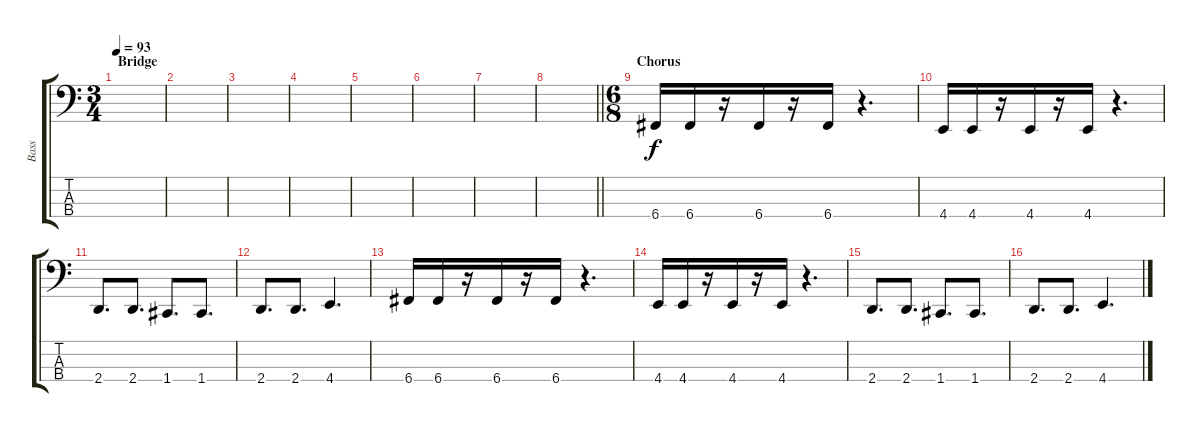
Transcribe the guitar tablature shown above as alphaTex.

\track ("Bass" "Bass") {instrument electricbasspick}
\staff {score tabs}
\tuning (F2 C2 G1 C1) {hide}
\ts (3 4)
\section ("" "Bridge")
\tempo 93
\clef f4
\ks c
|
|
|
|
|
|
|
\barLineRight lightlight
|
\ts (6 8)
\section ("" "Chorus")
6.4.16 6.4.16 r.16 6.4.16 r.16 6.4.16 r.4{d} |
4.4.16 4.4.16 r.16 4.4.16 r.16 4.4.16 r.4{d} |
2.4.8{d} 2.4.8{d} 1.4.8{d} 1.4.8{d} |
2.4.8{d} 2.4.8{d} 4.4.4{d} |
6.4.16 6.4.16 r.16 6.4.16 r.16 6.4.16 r.4{d} |
4.4.16 4.4.16 r.16 4.4.16 r.16 4.4.16 r.4{d} |
2.4.8{d} 2.4.8{d} 1.4.8{d} 1.4.8{d} |
2.4.8{d} 2.4.8{d} 4.4.4{d}
